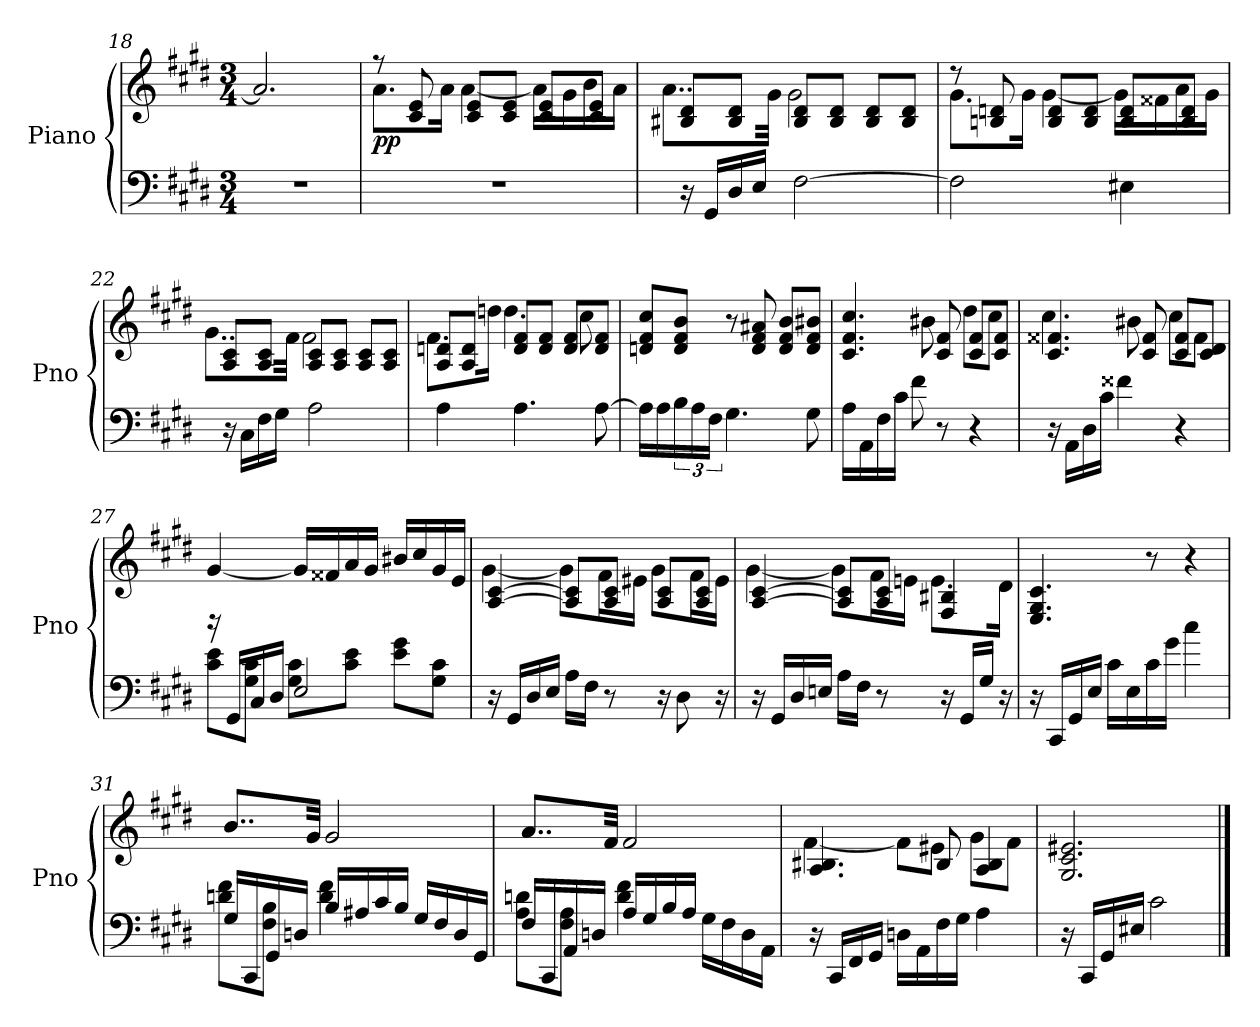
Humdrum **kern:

**kern	**kern	**dynam
*part1	*part1	*part1
*staff2	*staff1	*staff1/2
*I"Piano	*	*
*I'Pno	*	*
*clefF4	*clefG2	*
*k[f#c#g#d#]	*k[f#c#g#d#]	*
*c#:	*c#:	*
*M3/4	*M3/4	*
=18	=18	=18
2.r	2.a]	.
=19	=19	=19
*	*^	*
2.r	8r	8.aL	pp
.	8c# 8e	.	.
.	.	16aJk	.
.	8c# 8eL	[4a	.
.	8c# 8eJ	.	.
.	8c# 8eL	16aLL]	.
.	.	16g#	.
.	8c# 8eJ	16b	.
.	.	16aJJ	.
=20	=20	=20	=20
16r	8B#X 8d#L	8..aL	.
16GG#LL	.	.	.
16D#	8B# 8d#J	.	.
16EJJ	.	.	.
.	.	32g#Jkk	.
[2F#	8B# 8d#L	2g#	.
.	8B# 8d#J	.	.
.	8B# 8d#L	.	.
.	8B# 8d#J	.	.
=21	=21	=21	=21
2F#]	8r	8.g#L	.
.	8Bn 8dn	.	.
.	.	16g#Jk	.
.	8B 8dL	[4g#	.
.	8B 8dJ	.	.
4E#X	8B 8dL	16g#LL]	.
.	.	16f##X	.
.	8B 8dJ	16a	.
.	.	16g#JJ	.
=22	=22	=22	=22
16r	8A 8c#L	8..g#L	.
16C#LL	.	.	.
16F#	8A 8c#J	.	.
16G#JJ	.	.	.
.	.	32f#Jkk	.
2A	8A 8c#L	2f#	.
.	8A 8c#J	.	.
.	8A 8c#L	.	.
.	8A 8c#J	.	.
=23	=23	=23	=23
4A	8A 8dnL	8.f#L	.
.	8A 8dJ	.	.
.	.	16ddnJk	.
4.A	8d 8f#L	4.dd	.
.	8d 8f#J	.	.
.	8d 8f#L	.	.
[8A	8d 8f#J	8cc#	.
*	*v	*v	*
=24	=24	=24
16ALL]	8dn 8f# 8cc#L	.
16A	.	.
24B	8d 8f# 8bJ	.
24A	.	.
24F#JJ	.	.
4.G#	8r	.
.	8d 8f# 8a#X	.
.	8d 8f# 8bL	.
8G#	8d 8f# 8b#XJ	.
=25	=25	=25
*	*^	*
16ALL	4.ryy	4.c# 4.f# 4.cc#	.
16AA	.	.	.
16F#	.	.	.
16c#JJ	.	.	.
8f#	.	.	.
8r	8c# 8f#	8b#X	.
4r	8c# 8f#L	8dd#L	.
.	8c# 8f#J	8cc#J	.
=26	=26	=26	=26
16r	4.c# 4.f##X	4.cc#	.
16AALL	.	.	.
16D#	.	.	.
16c#JJ	.	.	.
4f##X	.	.	.
.	8c# 8f##	8b#X	.
4r	8c# 8f##L	8cc#L	.
.	8c# 8d#J	8f##J	.
*	*v	*v	*
=27	=27	=27
*^	*	*
16r	8c# 8eL	[4g#	.
16GG#LL	.	.	.
16C#	8G# 8c#J	.	.
16D#JJ	.	.	.
2E	8G# 8c#L	16g#LL]	.
.	.	16f##X	.
.	8c# 8eJ	16a	.
.	.	16g#JJ	.
.	8e 8g#L	16b#XLL	.
.	.	16cc#	.
.	8G# 8c#J	16g#	.
.	.	16eJJ	.
*v	*v	*	*
=28	=28	=28
*	*^	*
16r	[4A [4c#	[4g#	.
16GG#LL	.	.	.
16D#	.	.	.
16EJJ	.	.	.
16ALL	8A] 8c#]L	8g#L]	.
16F#JJ	.	.	.
8r	8A 8c#J	16f#L	.
.	.	16e#XJJ	.
16r	8A 8c#L	8g#L	.
8D#	.	.	.
.	8A 8c#J	16f#L	.
16r	.	16e#JJ	.
=29	=29	=29	=29
16r	[4A [4c#	[4g#	.
16GG#LL	.	.	.
16D#	.	.	.
16EnJJ	.	.	.
16ALL	8A] 8c#]L	8g#L]	.
16F#JJ	.	.	.
8r	8A 8c#J	16f#L	.
.	.	16enJJ	.
16r	4F# 4B#X	8.eL	.
16GG#LL	.	.	.
16G#JJ	.	.	.
16r	.	16d#Jk	.
*	*v	*v	*
=30	=30	=30
16r	4.E 4.G# 4.c#	.
16CC#LL	.	.
16GG#	.	.
16EJJ	.	.
16c#LL	.	.
16E	.	.
16c#	8r	.
16g#JJ	.	.
4cc#	4r	.
=31	=31	=31
*^	*	*
16G#LL	8dn 8f#L	8..bL	.
16CC#	.	.	.
16GG#	8F# 8BJ	.	.
16DnJJ	.	.	.
.	.	32g#Jkk	.
16BLL	4d 4f#	2g#	.
16A#X	.	.	.
16c#	.	.	.
16BJJ	.	.	.
16G#LL	4ryy	.	.
16F#	.	.	.
16D	.	.	.
16GG#JJ	.	.	.
=32	=32	=32	=32
16F#LL	8A 8dnL	8..aL	.
16CC#	.	.	.
16AA	8F# 8AJ	.	.
16DnJJ	.	.	.
.	.	32f#Jkk	.
16ALL	4d 4f#	2f#	.
16G#	.	.	.
16B	.	.	.
16AJJ	.	.	.
16G#LL	4ryy	.	.
16F#	.	.	.
16D	.	.	.
16AAJJ	.	.	.
*v	*v	*	*
=33	=33	=33
*	*^	*
16r	4.A 4.B#X	[4f#	.
16CC#LL	.	.	.
16FF#	.	.	.
16GG#JJ	.	.	.
16DnLL	.	8f#L]	.
16AA	.	.	.
16F#	8B#	8e#XJ	.
16G#JJ	.	.	.
4A	4A 4B#	8g#L	.
.	.	8f#J	.
*	*v	*v	*
=34	=34	=34
16r	2.G# 2.c# 2.e#X	.
16CC#LL	.	.
16GG#	.	.
16E#XJJ	.	.
2c#	.	.
==	==	==
*-	*-	*-
